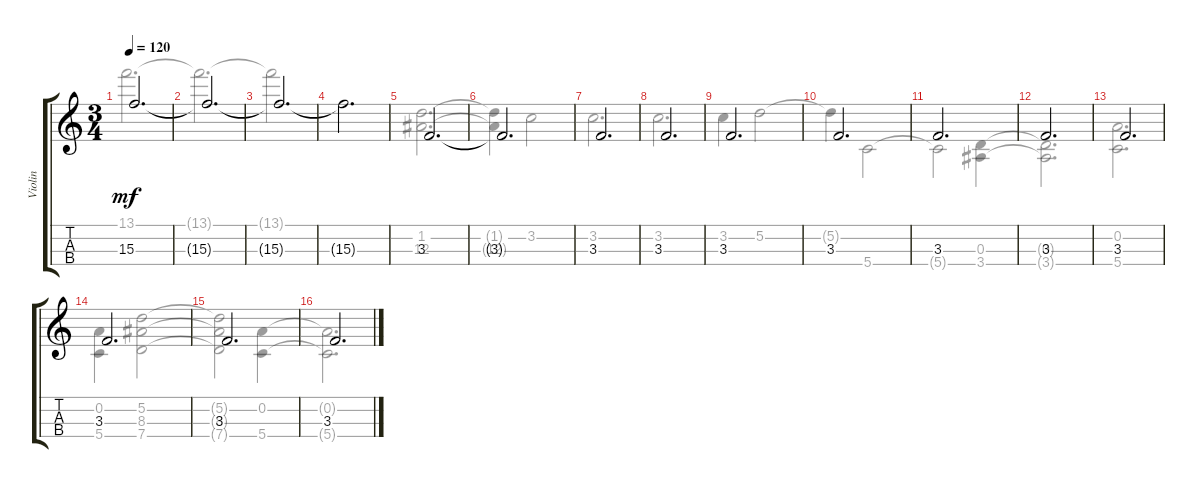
\track ("Violin" "Violin") {instrument stringensemble1}
\staff {score tabs}
\tuning (E5 A4 D4 G3) {hide}
\voice
\ts (3 4)
\tempo 120
\clef g2
\ks aminor
15.3{t}.2{d dy mf} |
15.3{t}.2{d} |
15.3{t}.2{d} |
15.3{t}.2{d} |
3.3.2{d} |
3.3{t}.2{d} |
3.3.2{d} |
3.3.2{d} |
3.3.2{d} |
3.3.2{d} |
3.3.2{d} |
3.3.2{d} |
3.3.2{d} |
3.3.2{d} |
3.3.2{d} |
3.3.2{d}
\voice
\clef g2
\ottava regular
\simile none
\ks aminor
13.1{t}.2{d dy mf} |
13.1{t}.2{d} |
13.1{t}.2 |
|
(1.2 12.3).2{d} |
(1.2{t} 12.3{t}).4 3.2.2 |
3.2.2{d} |
3.2.2{d} |
3.2.4 5.2.2 |
5.2{t}.4 5.4.2 |
5.4{t}.2 (0.3 3.4).4 |
(0.3{t} 3.4{t}).2{d} |
(0.2 5.4).2{d} |
(0.2 5.4).4 (5.2 8.3 7.4).2 |
(5.2{t} 8.3{t} 7.4{t}).2 (0.2 5.4).4 |
(0.2{t} 5.4{t}).2{d}
